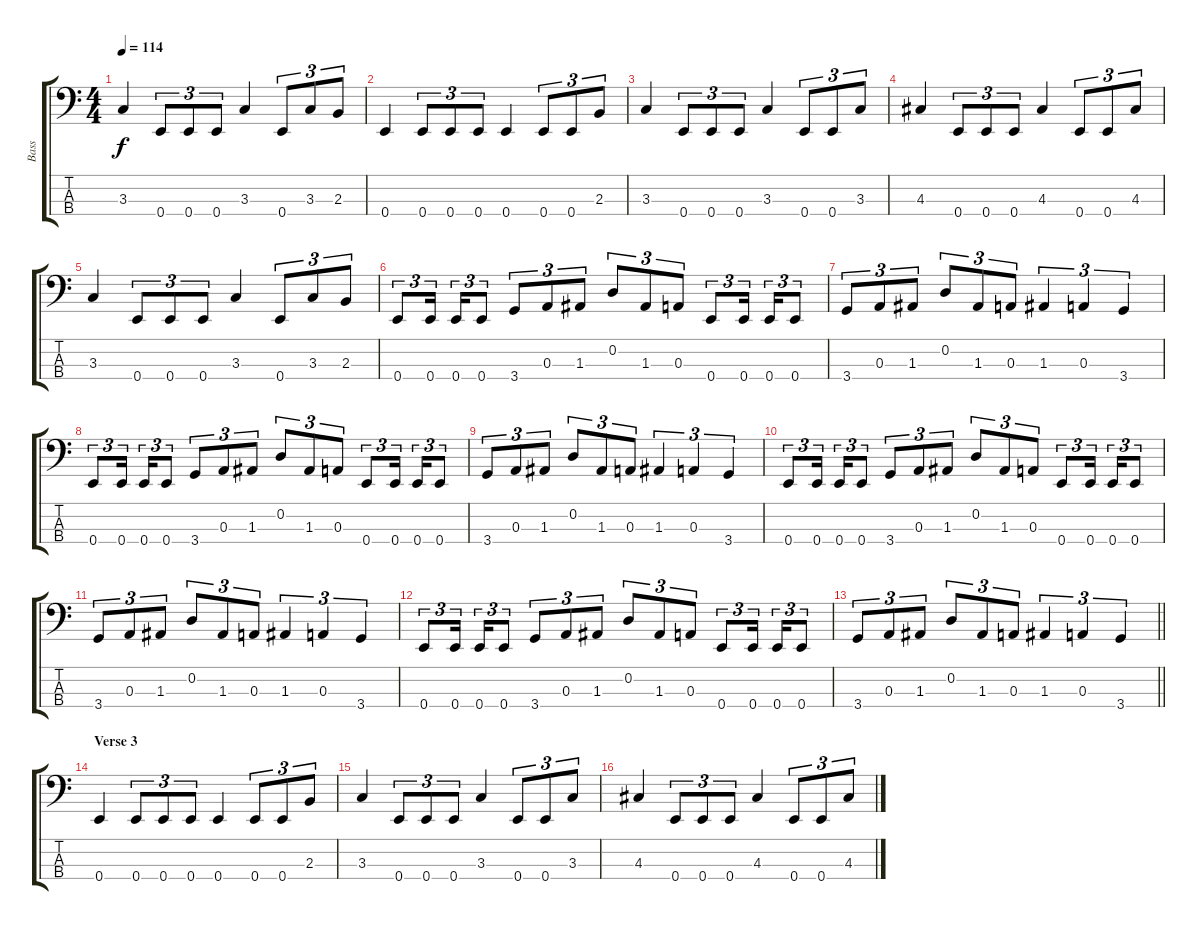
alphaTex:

\track ("Bass" "Bass") {instrument electricbasspick}
\staff {score tabs}
\tuning (G2 D2 A1 E1) {hide}
\ts (4 4)
\tempo 114
\clef f4
\ks c
3.3.4{dy f} 0.4.8{tu (3 2)} 0.4.8{tu (3 2)} 0.4.8{tu (3 2)} 3.3.4 0.4.8{tu (3 2)} 3.3.8{tu (3 2)} 2.3.8{tu (3 2)} |
0.4.4 0.4.8{tu (3 2)} 0.4.8{tu (3 2)} 0.4.8{tu (3 2)} 0.4.4 0.4.8{tu (3 2)} 0.4.8{tu (3 2)} 2.3.8{tu (3 2)} |
3.3.4 0.4.8{tu (3 2)} 0.4.8{tu (3 2)} 0.4.8{tu (3 2)} 3.3.4 0.4.8{tu (3 2)} 0.4.8{tu (3 2)} 3.3.8{tu (3 2)} |
4.3.4 0.4.8{tu (3 2)} 0.4.8{tu (3 2)} 0.4.8{tu (3 2)} 4.3.4 0.4.8{tu (3 2)} 0.4.8{tu (3 2)} 4.3.8{tu (3 2)} |
3.3.4 0.4.8{tu (3 2)} 0.4.8{tu (3 2)} 0.4.8{tu (3 2)} 3.3.4 0.4.8{tu (3 2)} 3.3.8{tu (3 2)} 2.3.8{tu (3 2)} |
0.4.8{tu (3 2)} 0.4.16{tu (3 2) beam splitsecondary} 0.4.16{tu (3 2)} 0.4.8{tu (3 2)} 3.4.8{tu (3 2)} 0.3.8{tu (3 2)} 1.3.8{tu (3 2)} 0.2.8{tu (3 2)} 1.3.8{tu (3 2)} 0.3.8{tu (3 2)} 0.4.8{tu (3 2)} 0.4.16{tu (3 2) beam splitsecondary} 0.4.16{tu (3 2)} 0.4.8{tu (3 2)} |
3.4.8{tu (3 2)} 0.3.8{tu (3 2)} 1.3.8{tu (3 2)} 0.2.8{tu (3 2)} 1.3.8{tu (3 2)} 0.3.8{tu (3 2)} 1.3.4{tu (3 2)} 0.3.4{tu (3 2)} 3.4.4{tu (3 2)} |
0.4.8{tu (3 2)} 0.4.16{tu (3 2) beam splitsecondary} 0.4.16{tu (3 2)} 0.4.8{tu (3 2)} 3.4.8{tu (3 2)} 0.3.8{tu (3 2)} 1.3.8{tu (3 2)} 0.2.8{tu (3 2)} 1.3.8{tu (3 2)} 0.3.8{tu (3 2)} 0.4.8{tu (3 2)} 0.4.16{tu (3 2) beam splitsecondary} 0.4.16{tu (3 2)} 0.4.8{tu (3 2)} |
3.4.8{tu (3 2)} 0.3.8{tu (3 2)} 1.3.8{tu (3 2)} 0.2.8{tu (3 2)} 1.3.8{tu (3 2)} 0.3.8{tu (3 2)} 1.3.4{tu (3 2)} 0.3.4{tu (3 2)} 3.4.4{tu (3 2)} |
0.4.8{tu (3 2)} 0.4.16{tu (3 2) beam splitsecondary} 0.4.16{tu (3 2)} 0.4.8{tu (3 2)} 3.4.8{tu (3 2)} 0.3.8{tu (3 2)} 1.3.8{tu (3 2)} 0.2.8{tu (3 2)} 1.3.8{tu (3 2)} 0.3.8{tu (3 2)} 0.4.8{tu (3 2)} 0.4.16{tu (3 2) beam splitsecondary} 0.4.16{tu (3 2)} 0.4.8{tu (3 2)} |
3.4.8{tu (3 2)} 0.3.8{tu (3 2)} 1.3.8{tu (3 2)} 0.2.8{tu (3 2)} 1.3.8{tu (3 2)} 0.3.8{tu (3 2)} 1.3.4{tu (3 2)} 0.3.4{tu (3 2)} 3.4.4{tu (3 2)} |
0.4.8{tu (3 2)} 0.4.16{tu (3 2) beam splitsecondary} 0.4.16{tu (3 2)} 0.4.8{tu (3 2)} 3.4.8{tu (3 2)} 0.3.8{tu (3 2)} 1.3.8{tu (3 2)} 0.2.8{tu (3 2)} 1.3.8{tu (3 2)} 0.3.8{tu (3 2)} 0.4.8{tu (3 2)} 0.4.16{tu (3 2) beam splitsecondary} 0.4.16{tu (3 2)} 0.4.8{tu (3 2)} |
\barLineRight lightlight
3.4.8{tu (3 2)} 0.3.8{tu (3 2)} 1.3.8{tu (3 2)} 0.2.8{tu (3 2)} 1.3.8{tu (3 2)} 0.3.8{tu (3 2)} 1.3.4{tu (3 2)} 0.3.4{tu (3 2)} 3.4.4{tu (3 2)} |
\section ("" "Verse 3")
0.4.4 0.4.8{tu (3 2)} 0.4.8{tu (3 2)} 0.4.8{tu (3 2)} 0.4.4 0.4.8{tu (3 2)} 0.4.8{tu (3 2)} 2.3.8{tu (3 2)} |
3.3.4 0.4.8{tu (3 2)} 0.4.8{tu (3 2)} 0.4.8{tu (3 2)} 3.3.4 0.4.8{tu (3 2)} 0.4.8{tu (3 2)} 3.3.8{tu (3 2)} |
4.3.4 0.4.8{tu (3 2)} 0.4.8{tu (3 2)} 0.4.8{tu (3 2)} 4.3.4 0.4.8{tu (3 2)} 0.4.8{tu (3 2)} 4.3.8{tu (3 2)}
